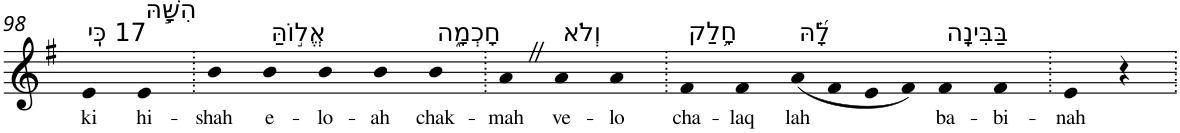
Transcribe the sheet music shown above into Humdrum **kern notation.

**kern	**text
*part1	*part1
*staff1	*staff1
*I"Piano	*
*I'Pno	*
!!LO:PB:g=z
*clefG2	*
*k[f#]	*
*G:	*
=98	=98
!LO:TX:a:t=17 כִּֽי	!
!	!LO:LY:b
4e	ki
!LO:TX:a:t=הִשָּׁ֣הּ	!
!	!LO:LY:b
4e	hi-
=99.	=99.
!	!LO:LY:b
4b	-shah
!LO:TX:a:t=אֱל֣וֹהַּ	!
!	!LO:LY:b
4b	e-
!	!LO:LY:b
4b	-lo-
!	!LO:LY:b
4b	-ah
!LO:TX:a:t=חָכְמָ֑ה	!
!	!LO:LY:b
4b	chak-
=100.	=100.
!	!LO:LY:b
4aZ	-mah
!LO:TX:a:t=וְלֹא	!
!	!LO:LY:b
4a	ve-
!	!LO:LY:b
4a	-lo
=101.	=101.
!LO:TX:a:t=חָ֥לַק	!
!	!LO:LY:b
4f#	cha-
!	!LO:LY:b
4f#	-laq
!LO:TX:a:t=לָ֝֗הּ	!
!	!LO:LY:b
(8a	lah
8f#	.
8e	.
8f#)	.
!LO:TX:a:t=בַּבִּינָֽה	!
!	!LO:LY:b
4f#	ba-
!	!LO:LY:b
4f#	-bi-
=102.	=102.
!	!LO:LY:b
4e	-nah
4r	.
=.	=.
*-	*-
